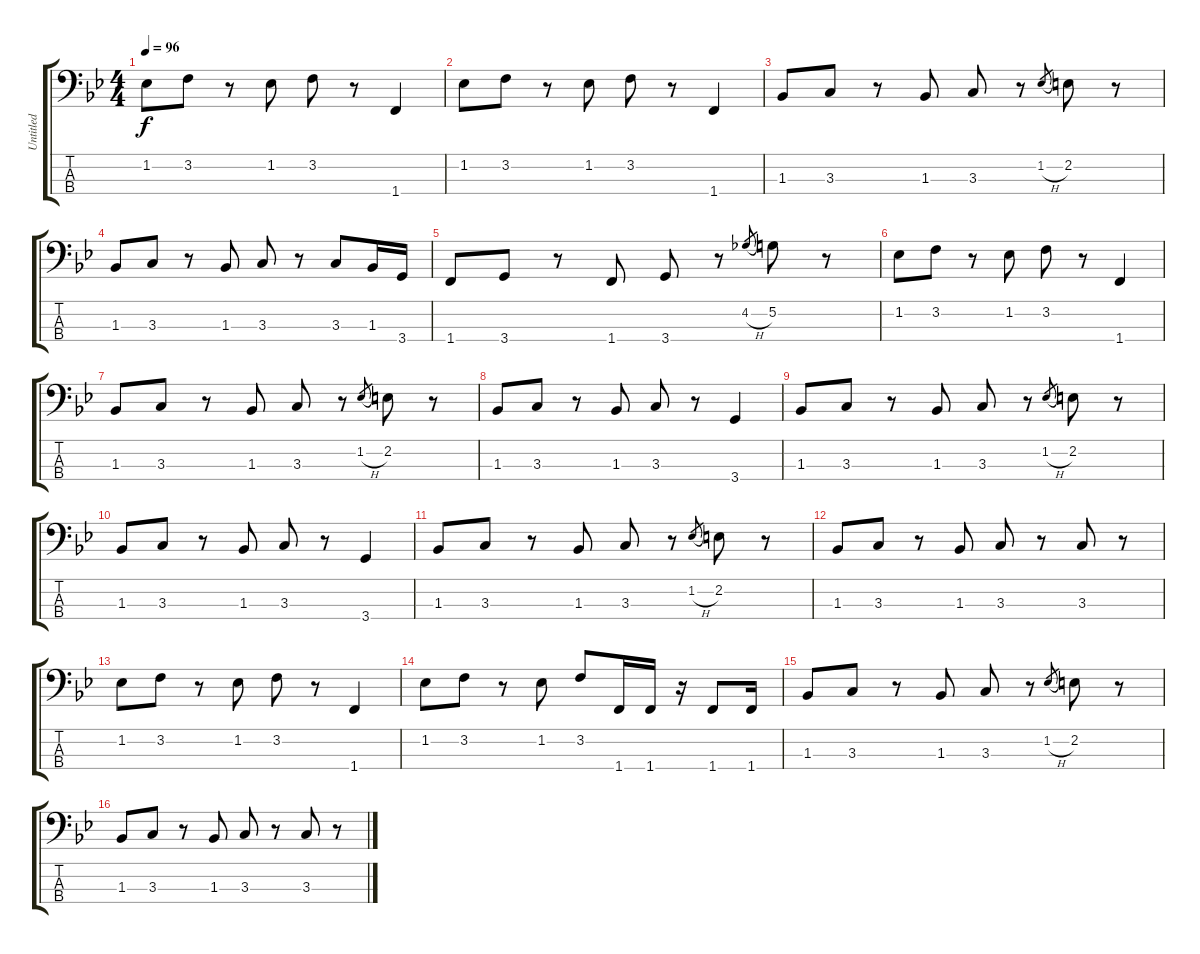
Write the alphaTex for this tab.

\track ("Untitled" "Untitled") {instrument electricbassfinger}
\staff {score tabs}
\tuning (G2 D2 A1 E1) {hide}
\ts (4 4)
\tempo 96
\clef f4
\ks bb
1.2.8{dy f} 3.2.8 r.8 1.2.8 3.2.8 r.8 1.4.4 |
1.2.8 3.2.8 r.8 1.2.8 3.2.8 r.8 1.4.4 |
1.3.8 3.3.8 r.8 1.3.8 3.3.8 r.8 1.2{h}.8{gr} 2.2.8 r.8 |
1.3.8 3.3.8 r.8 1.3.8 3.3.8 r.8 3.3.8 1.3.16 3.4.16 |
1.4.8 3.4.8 r.8 1.4.8 3.4.8 r.8 4.2{h}.8{gr} 5.2.8 r.8 |
1.2.8 3.2.8 r.8 1.2.8 3.2.8 r.8 1.4.4 |
1.3.8 3.3.8 r.8 1.3.8 3.3.8 r.8 1.2{h}.8{gr} 2.2.8 r.8 |
1.3.8 3.3.8 r.8 1.3.8 3.3.8 r.8 3.4.4 |
1.3.8 3.3.8 r.8 1.3.8 3.3.8 r.8 1.2{h}.8{gr} 2.2.8 r.8 |
1.3.8 3.3.8 r.8 1.3.8 3.3.8 r.8 3.4.4 |
1.3.8 3.3.8 r.8 1.3.8 3.3.8 r.8 1.2{h}.8{gr} 2.2.8 r.8 |
1.3.8 3.3.8 r.8 1.3.8 3.3.8 r.8 3.3.8 r.8 |
1.2.8 3.2.8 r.8 1.2.8 3.2.8 r.8 1.4.4 |
1.2.8 3.2.8 r.8 1.2.8 3.2.8 1.4.16 1.4.16 r.16 1.4.8 1.4.16 |
1.3.8 3.3.8 r.8 1.3.8 3.3.8 r.8 1.2{h}.8{gr} 2.2.8 r.8 |
1.3.8 3.3.8 r.8 1.3.8 3.3.8 r.8 3.3.8 r.8
